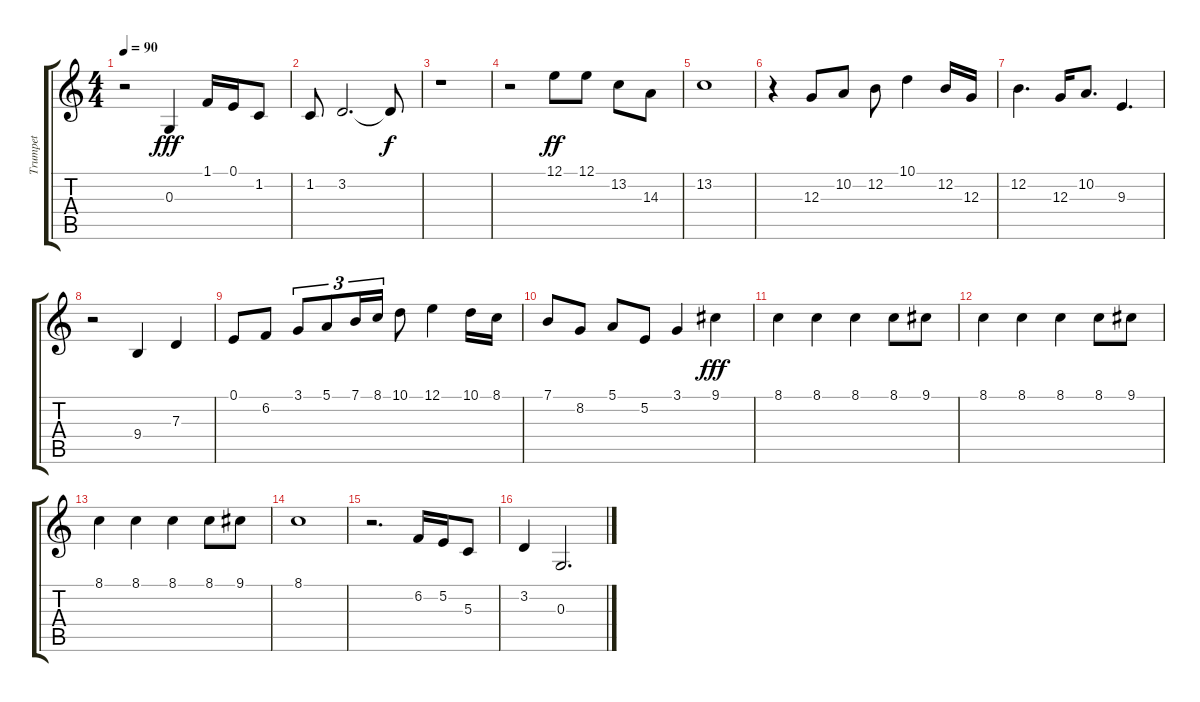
\track ("Trumpet" "Trumpet") {instrument trumpet}
\staff {score tabs}
\tuning (E4 B3 G3 D3 A2 E2) {hide}
\ts (4 4)
\tempo 90
\clef g2
\ks c
r.2{dy f} 0.3.4{dy fff} 1.1.16 0.1.16 1.2.8 |
1.2.8 3.2.2{d} 3.2{t}.8{dy f} |
r.1 |
r.2 12.1.8{dy ff} 12.1.8 13.2.8 14.3.8 |
13.2.1 |
r.4 12.3.8 10.2.8 12.2.8 10.1.4 12.2.16 12.3.16 |
12.2.4{d} 12.3.16 10.2.8{d} 9.3.4{d} |
r.2 9.4.4 7.3.4 |
0.1.8 6.2.8 3.1.8{tu (3 2)} 5.1.8{tu (3 2)} 7.1.16{tu (3 2)} 8.1.16{tu (3 2)} 10.1.8 12.1.4 10.1.16 8.1.16 |
7.1.8 8.2.8 5.1.8 5.2.8 3.1.4 9.1.4{dy fff} |
8.1.4 8.1.4 8.1.4 8.1.8 9.1.8 |
8.1.4 8.1.4 8.1.4 8.1.8 9.1.8 |
8.1.4 8.1.4 8.1.4 8.1.8 9.1.8 |
8.1.1 |
r.2{d} 6.2.16 5.2.16 5.3.8 |
3.2.4 0.3.2{d}
